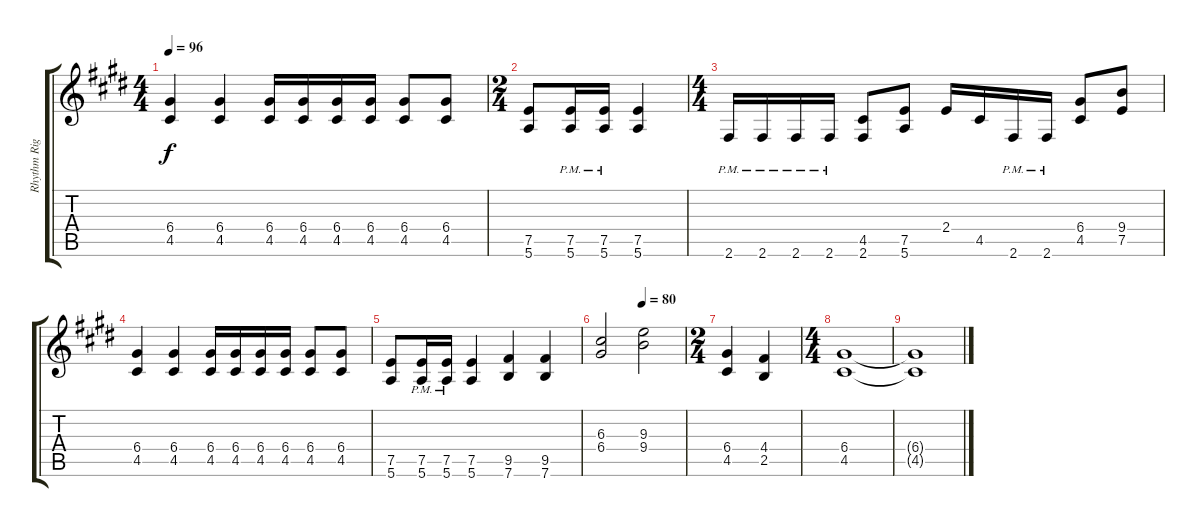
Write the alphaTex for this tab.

\track ("Rhythm Right" "Rhythm Rig") {instrument distortionguitar}
\staff {score tabs}
\tuning (E4 B3 G3 D3 A2 E2) {hide}
\ts (4 4)
\tempo 96
\clef g2
\ks e
(6.4 4.5).4{dy f} (6.4 4.5).4 (6.4 4.5).16 (6.4 4.5).16 (6.4 4.5).16 (6.4 4.5).16 (6.4 4.5).8 (6.4 4.5).8 |
\ts (2 4)
(7.5 5.6).8 (7.5{pm} 5.6{pm}).16 (7.5{pm} 5.6{pm}).16 (7.5 5.6).4 |
\ts (4 4)
2.6{pm}.16 2.6{pm}.16 2.6{pm}.16 2.6{pm}.16 (4.5 2.6).8 (7.5 5.6).8 2.4.16 4.5.16 2.6{pm}.16 2.6{pm}.16 (6.4 4.5).8 (9.4 7.5).8 |
(6.4 4.5).4 (6.4 4.5).4 (6.4 4.5).16 (6.4 4.5).16 (6.4 4.5).16 (6.4 4.5).16 (6.4 4.5).8 (6.4 4.5).8 |
(7.5 5.6).8 (7.5{pm} 5.6{pm}).16 (7.5{pm} 5.6{pm}).16 (7.5 5.6).4 (9.5 7.6).4 (9.5 7.6).4 |
\tempo (80 0.5)
(6.3 6.4).2 (9.3 9.4).2 |
\ts (2 4)
(6.4 4.5).4 (4.4 2.5).4 |
\ts (4 4)
(6.4 4.5).1 |
(6.4{t} 4.5{t}).1
